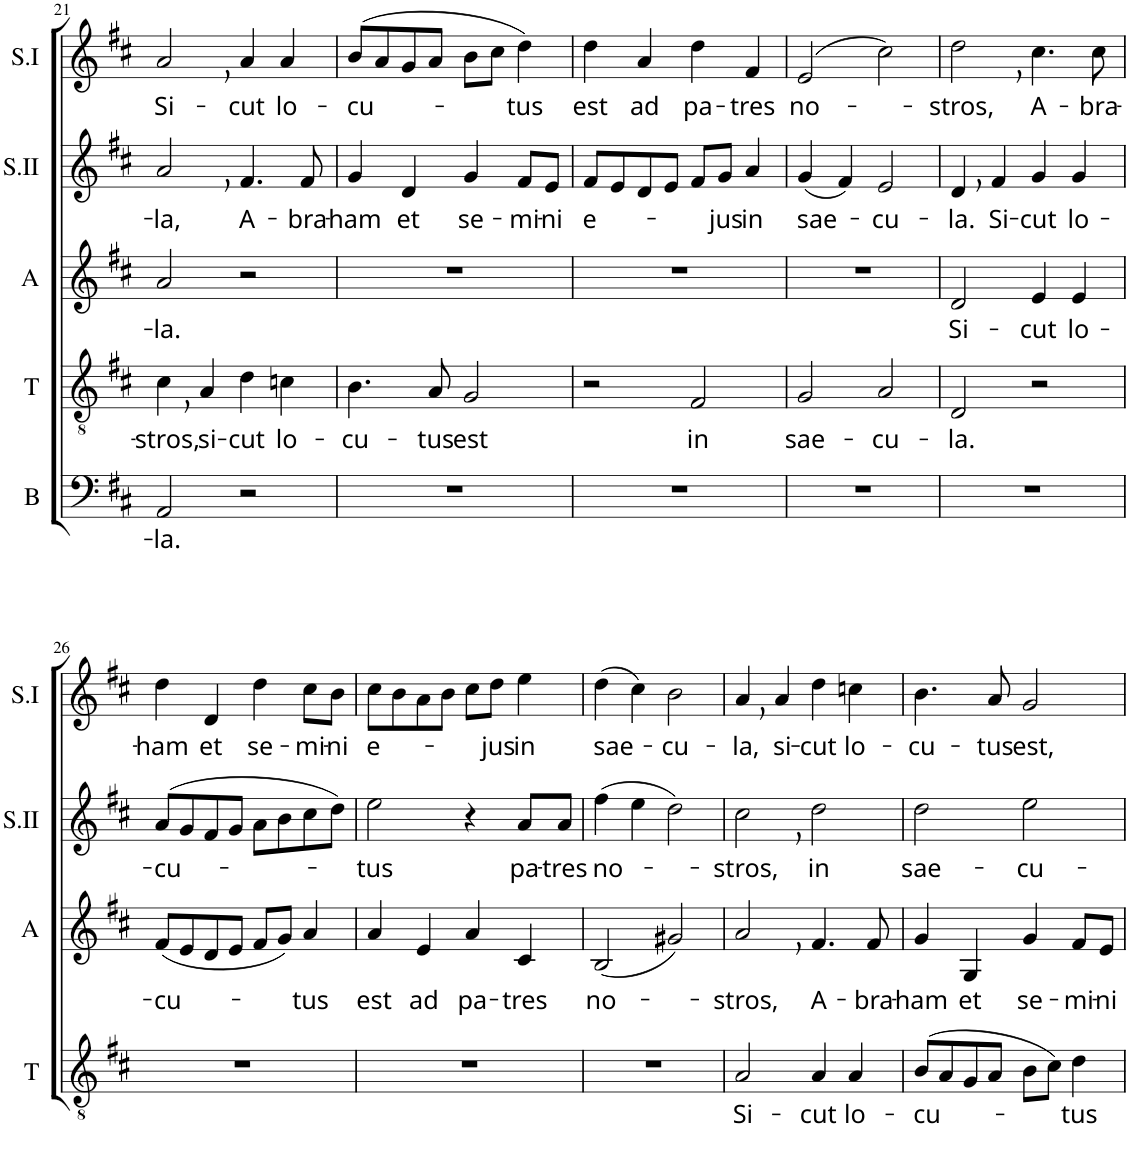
**kern	**text	**kern	**text	**kern	**text	**kern	**text	**kern	**text
*part5	*part5	*part4	*part4	*part3	*part3	*part2	*part2	*part1	*part1
*staff5	*staff5	*staff4	*staff4	*staff3	*staff3	*staff2	*staff2	*staff1	*staff1
*I"Bass	*	*I"Tenor	*	*I"Alti	*	*I"Sopran II	*	*I"Sopran I	*
*I'B	*	*I'T	*	*I'A	*	*I'S.II	*	*I'S.I	*
!!LO:PB:g=z
*clefF4	*	*clefGv2	*	*clefG2	*	*clefG2	*	*clefG2	*
*k[f#c#]	*	*k[f#c#]	*	*k[f#c#]	*	*k[f#c#]	*	*k[f#c#]	*
*D:	*	*D:	*	*D:	*	*D:	*	*D:	*
*M4/4	*	*M4/4	*	*M4/4	*	*M4/4	*	*M4/4	*
*met(c)	*	*met(c)	*	*met(c)	*	*met(c)	*	*met(c)	*
=21	=21	=21	=21	=21	=21	=21	=21	=21	=21
!	!LO:LY:b	!	!LO:LY:b	!	!LO:LY:b	!	!LO:LY:b	!	!LO:LY:b
2AA/	-la.	4c#,<\	-stros,	2a/	-la.	2a,</	-la,	2a,</	Si-
!	!	!	!LO:LY:b	!	!	!	!	!	!
.	.	4A/	si-	.	.	.	.	.	.
!	!	!	!LO:LY:b	!	!	!	!LO:LY:b	!	!LO:LY:b
2r	.	4d\	-cut	2r	.	4.f#/	A-	4a/	-cut
!	!	!	!LO:LY:b	!	!	!	!	!	!LO:LY:b
.	.	4cn\	lo-	.	.	.	.	4a/	lo-
!	!	!	!	!	!	!	!LO:LY:b	!	!
.	.	.	.	.	.	8f#/	-bra-	.	.
=22	=22	=22	=22	=22	=22	=22	=22	=22	=22
!	!	!	!LO:LY:b	!	!	!	!LO:LY:b	!	!LO:LY:b
1r	.	4.B\	-cu-	1r	.	4g/	-ham	(8b/L	-cu-
.	.	.	.	.	.	.	.	8a/	.
!	!	!	!	!	!	!	!LO:LY:b	!	!
.	.	.	.	.	.	4d/	et	8g/	.
!	!	!	!LO:LY:b	!	!	!	!	!	!
.	.	8A/	-tus	.	.	.	.	8a/J	.
!	!	!	!LO:LY:b	!	!	!	!LO:LY:b	!	!
.	.	2G/	est	.	.	4g/	se-	8b\L	.
.	.	.	.	.	.	.	.	8cc#\J	.
!	!	!	!	!	!	!	!LO:LY:b	!	!LO:LY:b
.	.	.	.	.	.	8f#/L	-mi-	4dd\)	-tus
!	!	!	!	!	!	!	!LO:LY:b	!	!
.	.	.	.	.	.	8e/J	-ni	.	.
=23	=23	=23	=23	=23	=23	=23	=23	=23	=23
!	!	!	!	!	!	!	!LO:LY:b	!	!LO:LY:b
1r	.	2r	.	1r	.	8f#/L	e-	4dd\	est
.	.	.	.	.	.	8e/	.	.	.
!	!	!	!	!	!	!	!	!	!LO:LY:b
.	.	.	.	.	.	8d/	.	4a/	ad
.	.	.	.	.	.	8e/J	.	.	.
!	!	!	!LO:LY:b	!	!	!	!	!	!LO:LY:b
.	.	2F#/	in	.	.	8f#/L	.	4dd\	pa-
!	!	!	!	!	!	!	!LO:LY:b	!	!
.	.	.	.	.	.	8g/J	-jus	.	.
!	!	!	!	!	!	!	!LO:LY:b	!	!LO:LY:b
.	.	.	.	.	.	4a/	in	4f#/	-tres
=24	=24	=24	=24	=24	=24	=24	=24	=24	=24
!	!	!	!LO:LY:b	!	!	!	!LO:LY:b	!	!LO:LY:b
1r	.	2G/	sae-	1r	.	(4g/	sae-	(2e/	no-
.	.	.	.	.	.	4f#/)	.	.	.
!	!	!	!LO:LY:b	!	!	!	!LO:LY:b	!	!LO:LY:b
.	.	2A/	-cu-	.	.	2e/	-cu-	2cc#\)	-­-
=25	=25	=25	=25	=25	=25	=25	=25	=25	=25
!	!	!	!LO:LY:b	!	!LO:LY:b	!	!LO:LY:b	!	!LO:LY:b
1r	.	2D/	-la.	2d/	Si-	4d,</	-la.	2dd,<\	-stros,
!	!	!	!	!	!	!	!LO:LY:b	!	!
.	.	.	.	.	.	4f#/	Si-	.	.
!	!	!	!	!	!LO:LY:b	!	!LO:LY:b	!	!LO:LY:b
.	.	2r	.	4e/	-cut	4g/	-cut	4.cc#\	A-
!	!	!	!	!	!LO:LY:b	!	!LO:LY:b	!	!
.	.	.	.	4e/	lo-	4g/	lo-	.	.
!	!	!	!	!	!	!	!	!	!LO:LY:b
.	.	.	.	.	.	.	.	8cc#\	-bra-
!!LO:LB:g=z
=26	=26	=26	=26	=26	=26	=26	=26	=26	=26
!	!	!	!	!	!LO:LY:b	!	!LO:LY:b	!	!LO:LY:b
1r	.	1r	.	(8f#/L	-cu-	(8a/L	-cu-	4dd\	-ham
.	.	.	.	8e/	.	8g/	.	.	.
!	!	!	!	!	!	!	!	!	!LO:LY:b
.	.	.	.	8d/	.	8f#/	.	4d/	et
.	.	.	.	8e/J	.	8g/J	.	.	.
!	!	!	!	!	!	!	!	!	!LO:LY:b
.	.	.	.	8f#/L	.	8a\L	.	4dd\	se-
.	.	.	.	8g/J)	.	8b\	.	.	.
!	!	!	!	!	!LO:LY:b	!	!	!	!LO:LY:b
.	.	.	.	4a/	-tus	8cc#\	.	8cc#\L	-mi-
!	!	!	!	!	!	!	!	!	!LO:LY:b
.	.	.	.	.	.	8dd\J)	.	8b\J	-ni
=27	=27	=27	=27	=27	=27	=27	=27	=27	=27
!	!	!	!	!	!LO:LY:b	!	!LO:LY:b	!	!LO:LY:b
1r	.	1r	.	4a/	est	2ee\	-tus	8cc#\L	e-
.	.	.	.	.	.	.	.	8b\	.
!	!	!	!	!	!LO:LY:b	!	!	!	!
.	.	.	.	4e/	ad	.	.	8a\	.
.	.	.	.	.	.	.	.	8b\J	.
!	!	!	!	!	!LO:LY:b	!	!	!	!
.	.	.	.	4a/	pa-	4r	.	8cc#\L	.
!	!	!	!	!	!	!	!	!	!LO:LY:b
.	.	.	.	.	.	.	.	8dd\J	-jus
!	!	!	!	!	!LO:LY:b	!	!LO:LY:b	!	!LO:LY:b
.	.	.	.	4c#/	-tres	8a/L	pa-	4ee\	in
!	!	!	!	!	!	!	!LO:LY:b	!	!
.	.	.	.	.	.	8a/J	-tres	.	.
=28	=28	=28	=28	=28	=28	=28	=28	=28	=28
!	!	!	!	!	!LO:LY:b	!	!LO:LY:b	!	!LO:LY:b
1r	.	1r	.	(2B/	no-	(4ff#\	no-	(4dd\	sae-
.	.	.	.	.	.	4ee\	.	4cc#\)	.
!	!	!	!	!	!LO:LY:b	!	!LO:LY:b	!	!LO:LY:b
.	.	.	.	2g#X/)	-­-	2dd\)	-­-	2b\	-cu-
=29	=29	=29	=29	=29	=29	=29	=29	=29	=29
!	!	!	!LO:LY:b	!	!LO:LY:b	!	!LO:LY:b	!	!LO:LY:b
1r	.	2A/	Si-	2a,</	-stros,	2cc#,<\	-stros,	4a,</	-la,
!	!	!	!	!	!	!	!	!	!LO:LY:b
.	.	.	.	.	.	.	.	4a/	si-
!	!	!	!LO:LY:b	!	!LO:LY:b	!	!LO:LY:b	!	!LO:LY:b
.	.	4A/	-cut	4.f#/	A-	2dd\	in	4dd\	-cut
!	!	!	!LO:LY:b	!	!	!	!	!	!LO:LY:b
.	.	4A/	lo-	.	.	.	.	4ccn\	lo-
!	!	!	!	!	!LO:LY:b	!	!	!	!
.	.	.	.	8f#/	-bra-	.	.	.	.
=30	=30	=30	=30	=30	=30	=30	=30	=30	=30
!	!	!	!LO:LY:b	!	!LO:LY:b	!	!LO:LY:b	!	!LO:LY:b
1r	.	(8B/L	-cu-	4g/	-ham	2dd\	sae-	4.b\	-cu-
.	.	8A/	.	.	.	.	.	.	.
!	!	!	!	!	!LO:LY:b	!	!	!	!
.	.	8G/	.	4G/	et	.	.	.	.
!	!	!	!	!	!	!	!	!	!LO:LY:b
.	.	8A/J	.	.	.	.	.	8a/	-tus
!	!	!	!	!	!LO:LY:b	!	!LO:LY:b	!	!LO:LY:b
.	.	8B\L	.	4g/	se-	2ee\	-cu-	2g/	est,
.	.	8c#\J)	.	.	.	.	.	.	.
!	!	!	!LO:LY:b	!	!LO:LY:b	!	!	!	!
.	.	4d\	-tus	8f#/L	-mi-	.	.	.	.
!	!	!	!	!	!LO:LY:b	!	!	!	!
.	.	.	.	8e/J	-ni	.	.	.	.
=	=	=	=	=	=	=	=	=	=
*-	*-	*-	*-	*-	*-	*-	*-	*-	*-
